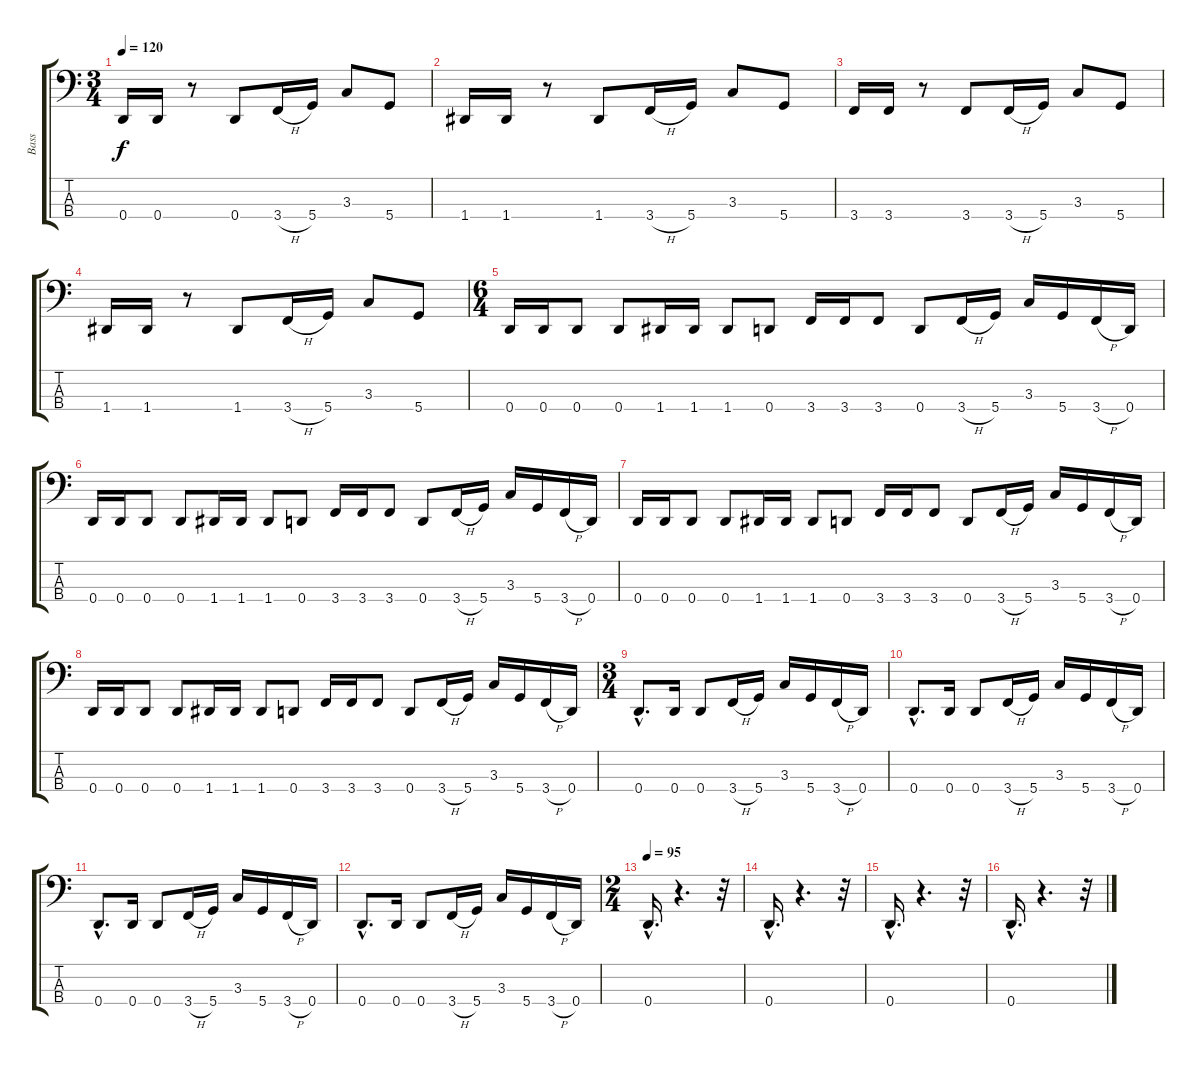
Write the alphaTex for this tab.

\track ("Bass" "Bass") {instrument slapbass2}
\staff {score tabs}
\tuning (G2 D2 A1 D1) {hide}
\ts (3 4)
\tempo 120
\clef f4
\ks c
0.4.16{dy f volume 13 instrument slapbass2} 0.4.16 r.8 0.4.8 3.4{h}.16 5.4.16 3.3.8 5.4.8 |
1.4.16{volume 13 instrument slapbass2} 1.4.16 r.8 1.4.8 3.4{h}.16 5.4.16 3.3.8 5.4.8 |
3.4.16{volume 13 instrument slapbass2} 3.4.16 r.8 3.4.8 3.4{h}.16 5.4.16 3.3.8 5.4.8 |
1.4.16{volume 13 instrument slapbass2} 1.4.16 r.8 1.4.8 3.4{h}.16 5.4.16 3.3.8 5.4.8 |
\ts (6 4)
0.4.16 0.4.16 0.4.8 0.4.8 1.4.16 1.4.16 1.4.8 0.4.8 3.4.16 3.4.16 3.4.8 0.4.8 3.4{h}.16 5.4.16 3.3.16 5.4.16 3.4{h}.16 0.4.16 |
0.4.16 0.4.16 0.4.8 0.4.8 1.4.16 1.4.16 1.4.8 0.4.8 3.4.16 3.4.16 3.4.8 0.4.8 3.4{h}.16 5.4.16 3.3.16 5.4.16 3.4{h}.16 0.4.16 |
0.4.16 0.4.16 0.4.8 0.4.8 1.4.16 1.4.16 1.4.8 0.4.8 3.4.16 3.4.16 3.4.8 0.4.8 3.4{h}.16 5.4.16 3.3.16 5.4.16 3.4{h}.16 0.4.16 |
0.4.16 0.4.16 0.4.8 0.4.8 1.4.16 1.4.16 1.4.8 0.4.8 3.4.16 3.4.16 3.4.8 0.4.8 3.4{h}.16 5.4.16 3.3.16 5.4.16 3.4{h}.16 0.4.16 |
\ts (3 4)
0.4{hac}.8{d} 0.4.16 0.4.8 3.4{h}.16 5.4.16 3.3.16 5.4.16 3.4{h}.16 0.4.16 |
0.4{hac}.8{d} 0.4.16 0.4.8 3.4{h}.16 5.4.16 3.3.16 5.4.16 3.4{h}.16 0.4.16 |
0.4{hac}.8{d} 0.4.16 0.4.8 3.4{h}.16 5.4.16 3.3.16 5.4.16 3.4{h}.16 0.4.16 |
0.4{hac}.8{d} 0.4.16 0.4.8 3.4{h}.16 5.4.16 3.3.16 5.4.16 3.4{h}.16 0.4.16 |
\ts (2 4)
\tempo 95
0.4{hac}.16{d} r.4{d} r.32 |
0.4{hac}.16{d} r.4{d} r.32 |
0.4{hac}.16{d} r.4{d} r.32 |
0.4{hac}.16{d} r.4{d} r.32
